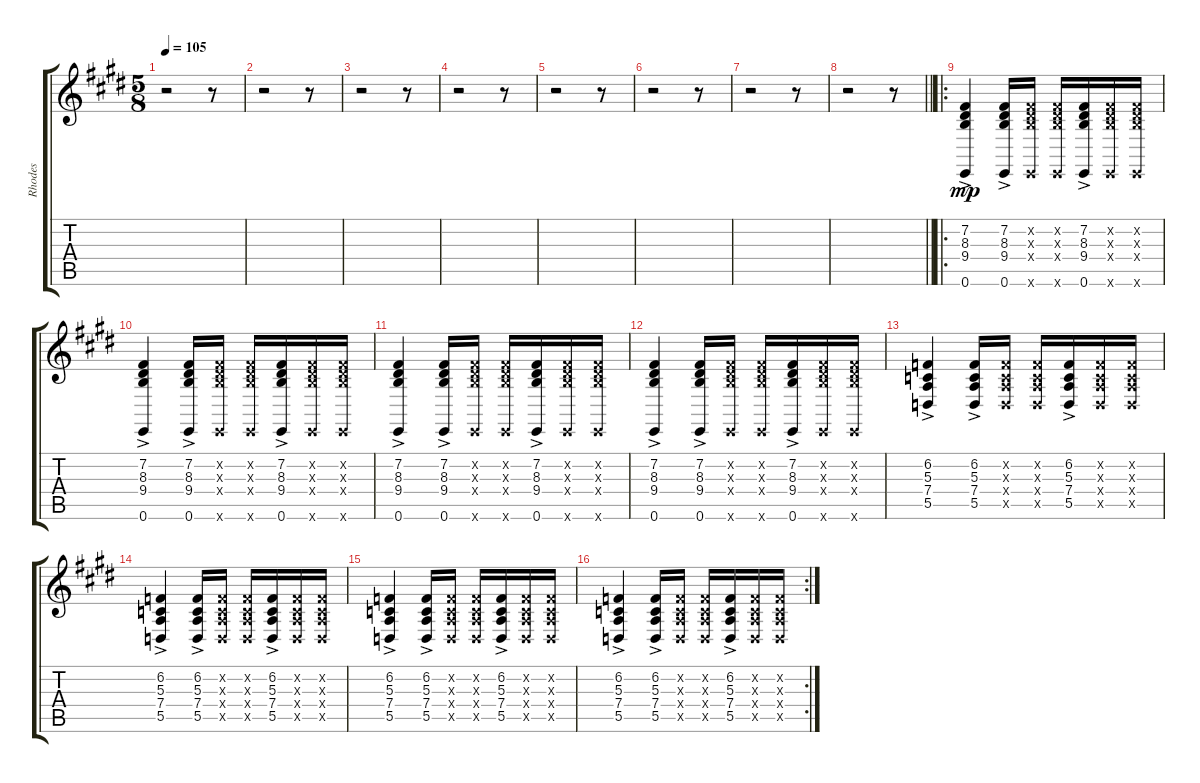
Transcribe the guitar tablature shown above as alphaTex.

\track ("Rhodes" "Rhodes") {instrument electricpiano1}
\staff {score tabs}
\tuning (E4 B3 G3 D3 A2 E2) {hide}
\ts (5 8)
\tempo 105
\clef g2
\ks e
r.2{dy fff} r.8 |
\ks c#minor
r.2 r.8 |
r.2 r.8 |
r.2 r.8 |
r.2 r.8 |
r.2 r.8 |
r.2 r.8 |
\barLineRight lightlight
r.2 r.8 |
\ro
\ks e
(7.2{ac} 8.3{ac} 9.4{ac} 0.6{ac}).4{dy mp} (7.2{ac} 8.3{ac} 9.4{ac} 0.6{ac}).16 (7.2{x} 8.3{x} 9.4{x} 0.6{x}).16 (7.2{x} 8.3{x} 9.4{x} 0.6{x}).16 (7.2{ac} 8.3{ac} 9.4{ac} 0.6{ac}).16 (7.2{x} 8.3{x} 9.4{x} 0.6{x}).16 (7.2{x} 8.3{x} 9.4{x} 0.6{x}).16 |
\ks c#minor
(7.2{ac} 8.3{ac} 9.4{ac} 0.6{ac}).4 (7.2{ac} 8.3{ac} 9.4{ac} 0.6{ac}).16 (7.2{x} 8.3{x} 9.4{x} 0.6{x}).16 (7.2{x} 8.3{x} 9.4{x} 0.6{x}).16 (7.2{ac} 8.3{ac} 9.4{ac} 0.6{ac}).16 (7.2{x} 8.3{x} 9.4{x} 0.6{x}).16 (7.2{x} 8.3{x} 9.4{x} 0.6{x}).16 |
(7.2{ac} 8.3{ac} 9.4{ac} 0.6{ac}).4 (7.2{ac} 8.3{ac} 9.4{ac} 0.6{ac}).16 (7.2{x} 8.3{x} 9.4{x} 0.6{x}).16 (7.2{x} 8.3{x} 9.4{x} 0.6{x}).16 (7.2{ac} 8.3{ac} 9.4{ac} 0.6{ac}).16 (7.2{x} 8.3{x} 9.4{x} 0.6{x}).16 (7.2{x} 8.3{x} 9.4{x} 0.6{x}).16 |
(7.2{ac} 8.3{ac} 9.4{ac} 0.6{ac}).4 (7.2{ac} 8.3{ac} 9.4{ac} 0.6{ac}).16 (7.2{x} 8.3{x} 9.4{x} 0.6{x}).16 (7.2{x} 8.3{x} 9.4{x} 0.6{x}).16 (7.2{ac} 8.3{ac} 9.4{ac} 0.6{ac}).16 (7.2{x} 8.3{x} 9.4{x} 0.6{x}).16 (7.2{x} 8.3{x} 9.4{x} 0.6{x}).16 |
(6.2{ac} 5.3{ac} 7.4{ac} 5.5{ac}).4 (6.2{ac} 5.3{ac} 7.4{ac} 5.5{ac}).16 (6.2{x} 5.3{x} 7.4{x} 5.5{x}).16 (6.2{x} 5.3{x} 7.4{x} 5.5{x}).16 (6.2{ac} 5.3{ac} 7.4{ac} 5.5{ac}).16 (6.2{x} 5.3{x} 7.4{x} 5.5{x}).16 (6.2{x} 5.3{x} 7.4{x} 5.5{x}).16 |
(6.2{ac} 5.3{ac} 7.4{ac} 5.5{ac}).4 (6.2{ac} 5.3{ac} 7.4{ac} 5.5{ac}).16 (6.2{x} 5.3{x} 7.4{x} 5.5{x}).16 (6.2{x} 5.3{x} 7.4{x} 5.5{x}).16 (6.2{ac} 5.3{ac} 7.4{ac} 5.5{ac}).16 (6.2{x} 5.3{x} 7.4{x} 5.5{x}).16 (6.2{x} 5.3{x} 7.4{x} 5.5{x}).16 |
(6.2{ac} 5.3{ac} 7.4{ac} 5.5{ac}).4 (6.2{ac} 5.3{ac} 7.4{ac} 5.5{ac}).16 (6.2{x} 5.3{x} 7.4{x} 5.5{x}).16 (6.2{x} 5.3{x} 7.4{x} 5.5{x}).16 (6.2{ac} 5.3{ac} 7.4{ac} 5.5{ac}).16 (6.2{x} 5.3{x} 7.4{x} 5.5{x}).16 (6.2{x} 5.3{x} 7.4{x} 5.5{x}).16 |
\rc 2
(6.2{ac} 5.3{ac} 7.4{ac} 5.5{ac}).4 (6.2{ac} 5.3{ac} 7.4{ac} 5.5{ac}).16 (6.2{x} 5.3{x} 7.4{x} 5.5{x}).16 (6.2{x} 5.3{x} 7.4{x} 5.5{x}).16 (6.2{ac} 5.3{ac} 7.4{ac} 5.5{ac}).16 (6.2{x} 5.3{x} 7.4{x} 5.5{x}).16 (6.2{x} 5.3{x} 7.4{x} 5.5{x}).16
